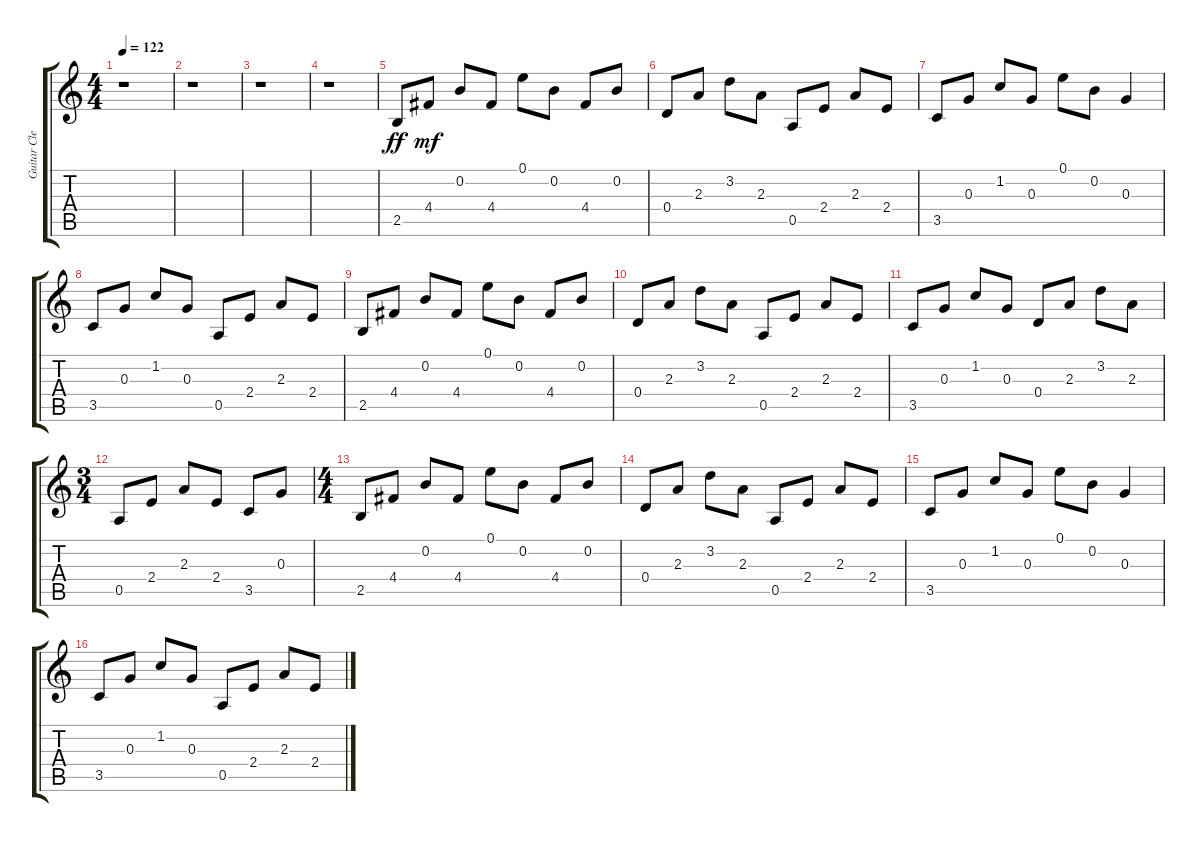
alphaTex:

\track ("Guitar Clean" "Guitar Cle") {instrument electricguitarclean}
\staff {score tabs}
\tuning (E4 B3 G3 D3 A2 D2) {hide}
\ts (4 4)
\tempo 122
\clef g2
\ks c
r.1{dy ff} |
r.1 |
r.1 |
r.1 |
2.5.8 4.4.8{dy mf} 0.2.8 4.4.8 0.1.8 0.2.8 4.4.8 0.2.8 |
0.4.8 2.3.8 3.2.8 2.3.8 0.5.8 2.4.8 2.3.8 2.4.8 |
3.5.8 0.3.8 1.2.8 0.3.8 0.1.8 0.2.8 0.3.4 |
3.5.8 0.3.8 1.2.8 0.3.8 0.5.8 2.4.8 2.3.8 2.4.8 |
2.5.8 4.4.8 0.2.8 4.4.8 0.1.8 0.2.8 4.4.8 0.2.8 |
0.4.8 2.3.8 3.2.8 2.3.8 0.5.8 2.4.8 2.3.8 2.4.8 |
3.5.8 0.3.8 1.2.8 0.3.8 0.4.8 2.3.8 3.2.8 2.3.8 |
\ts (3 4)
0.5.8 2.4.8 2.3.8 2.4.8 3.5.8 0.3.8 |
\ts (4 4)
2.5.8 4.4.8 0.2.8 4.4.8 0.1.8 0.2.8 4.4.8 0.2.8 |
0.4.8 2.3.8 3.2.8 2.3.8 0.5.8 2.4.8 2.3.8 2.4.8 |
3.5.8 0.3.8 1.2.8 0.3.8 0.1.8 0.2.8 0.3.4 |
3.5.8 0.3.8 1.2.8 0.3.8 0.5.8 2.4.8 2.3.8 2.4.8
